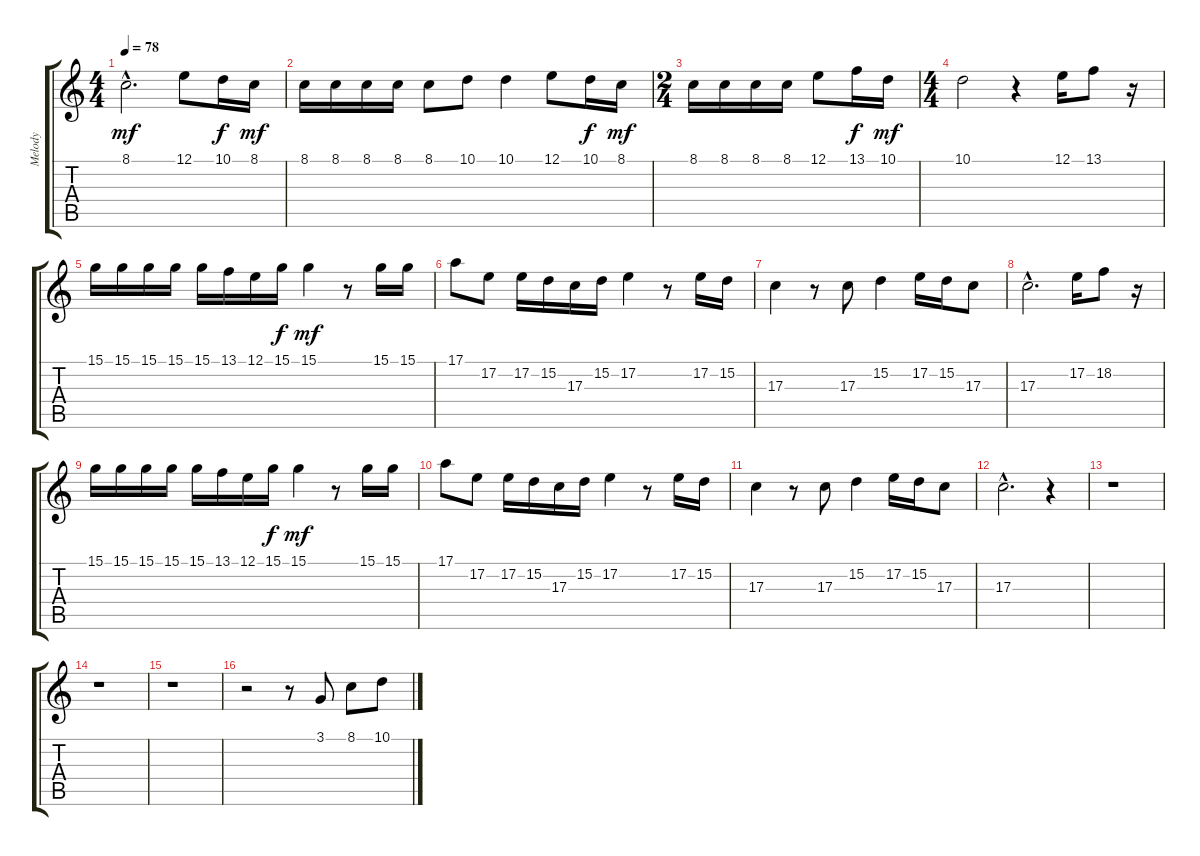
\track ("Melody" "Melody") {instrument electricgrandpiano}
\staff {score tabs}
\tuning (E4 B3 G3 D3 A2 E2) {hide}
\ts (4 4)
\tempo 78
\clef g2
\ks c
8.1{hac}.2{d dy mf} 12.1.8 10.1.16{dy f} 8.1.16{dy mf} |
8.1.16 8.1.16 8.1.16 8.1.16 8.1.8 10.1.8 10.1.4 12.1.8 10.1.16{dy f} 8.1.16{dy mf} |
\ts (2 4)
8.1.16 8.1.16 8.1.16 8.1.16 12.1.8 13.1.16{dy f} 10.1.16{dy mf} |
\ts (4 4)
10.1.2 r.4 12.1.16 13.1.8 r.16 |
15.1.16 15.1.16 15.1.16 15.1.16 15.1.16 13.1.16 12.1.16 15.1.16{dy f} 15.1.4{dy mf} r.8 15.1.16 15.1.16 |
17.1.8 17.2.8 17.2.16 15.2.16 17.3.16 15.2.16 17.2.4 r.8 17.2.16 15.2.16 |
17.3.4 r.8 17.3.8 15.2.4 17.2.16 15.2.16 17.3.8 |
17.3{hac}.2{d} 17.2.16 18.2.8 r.16 |
15.1.16 15.1.16 15.1.16 15.1.16 15.1.16 13.1.16 12.1.16 15.1.16{dy f} 15.1.4{dy mf} r.8 15.1.16 15.1.16 |
17.1.8 17.2.8 17.2.16 15.2.16 17.3.16 15.2.16 17.2.4 r.8 17.2.16 15.2.16 |
17.3.4 r.8 17.3.8 15.2.4 17.2.16 15.2.16 17.3.8 |
17.3{hac}.2{d} r.4 |
r.1 |
r.1 |
r.1 |
r.2 r.8 3.1.8 8.1.8 10.1.8
